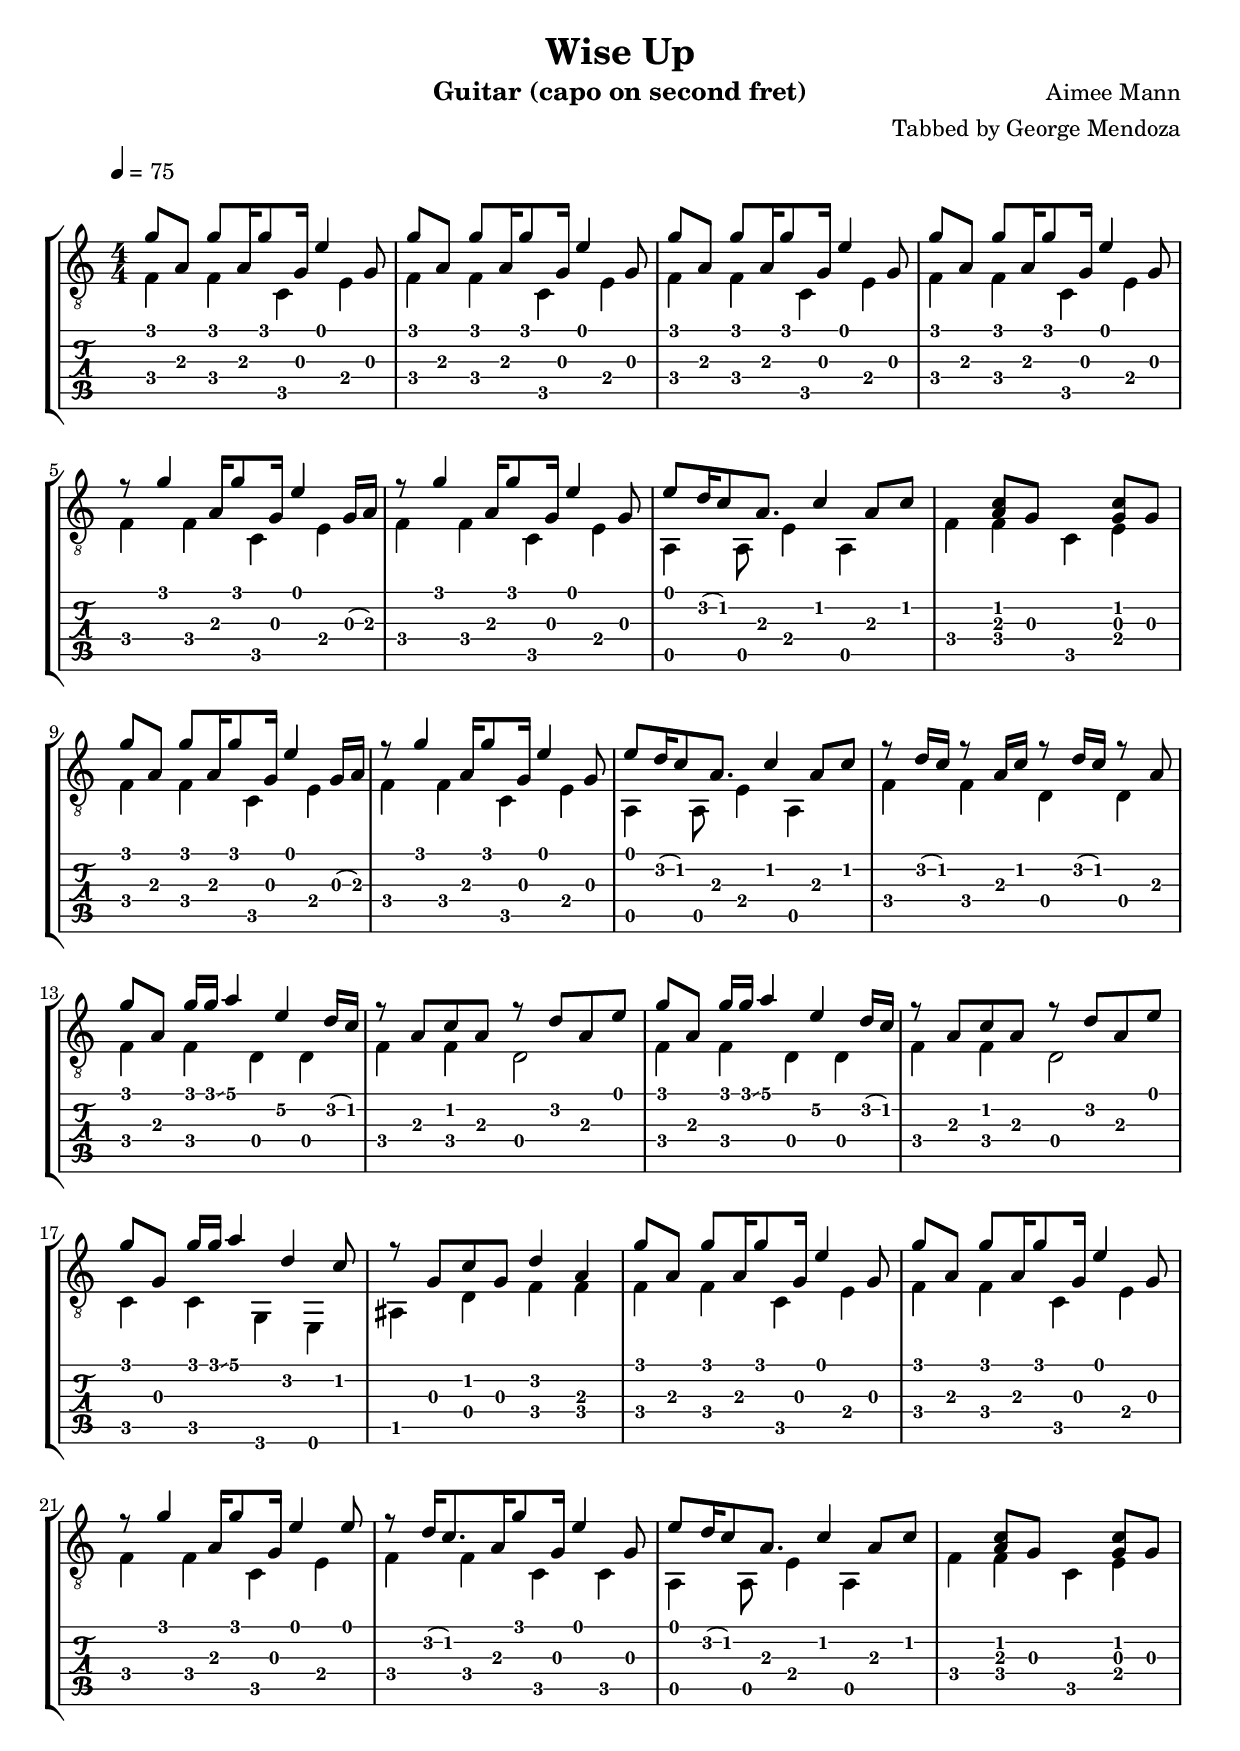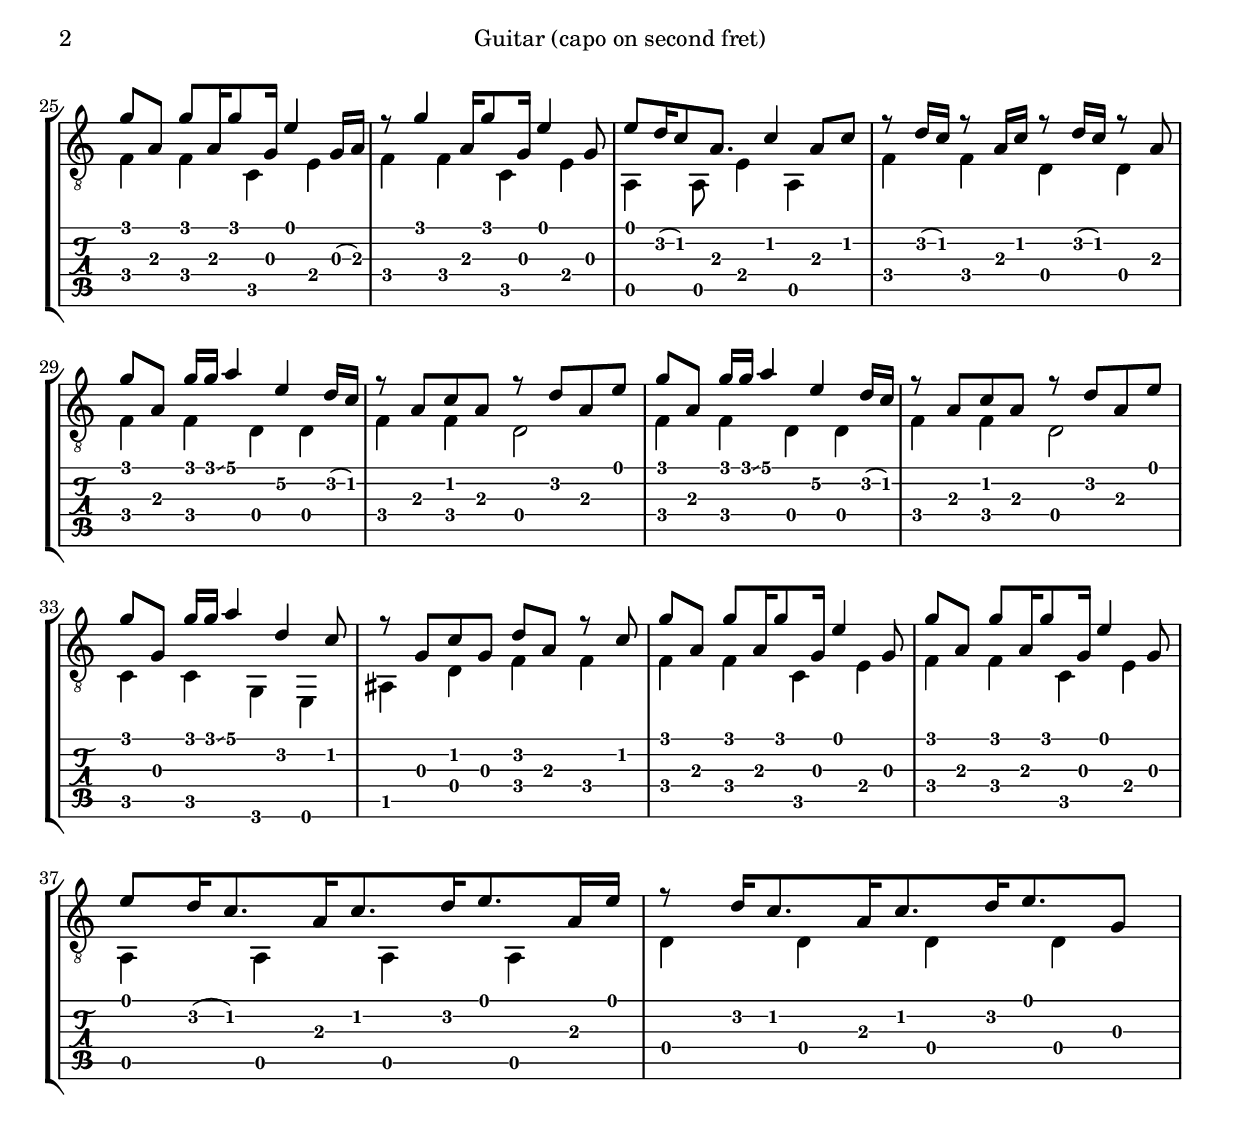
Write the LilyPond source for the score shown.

\version "2.12.3"
\include "english.ly"

\paper {
 indent = #0
}

\header {
  title = "Wise Up"
  composer = "Aimee Mann"
  arranger = "Tabbed by George Mendoza"
  instrument = "Guitar (capo on second fret)"
}

%-----------------------------------------------------------------------

tBarBeforeYouSign = { r8 <d'\2>16 <c'\2>8. <a\3>16 <c'\2>8. <d'\2>16 <e'\1>8. <g\3>8  }
bBarBeforeYouSign = { <d\4>4 <d\4>4 <d\4>4 <d\4>4 }

tBarBeganIt = { \skip 4 <a\3 c'\2 >8 <g\3>8 \skip 4 <g\3 c'\2 >8 <g\3>8  }
bBarBeganIt = { <f\4>4 <f\4>4 <c\5>4 <e\4>4 }

tBarEndItThough = { r8 <d'\2>16( <c'\2>16) r8 <a\3>16 <c'\2>16 r8 <d'\2>16( <c'\2>16) r8 <a\3>8 }
bBarEndItThough = { <f\4>4 <f\4>4 <d\4>4 <d\4>4 }

tBarFDm = { r8 <a\3>8 <c'\2>8 <a\3>8 r8 <d'\2>8 <a\3>8 <e'\1>8 }
bBarFDm = { <f\4>4 <f\4>4 <d\4>2 }

tBarIntro = { <g'\1>8 <a\3>8 <g'\1>8 <a\3>16 <g'\1>8 <g\3>16 <e'\1>4 <g\3>8 }
bBarIntro = { <f\4>4 <f\4>4 <c\5>4  <e\4>4  }

tBarItsNot = { r8 <g'\1>4 <a\3>16 <g'\1>8 <g\3>16 <e'\1>4 <g\3>16( <a\3>16) }
bBarItsNot = { <f\4>4 <f\4>4 <c\5>4 <e\4>4  }

tBarItsNotGoingToStop = { <g'\1>8 <a\3>8 <g'\1>16 <g'\1>16\glissando <a'\1>4 <e'\2>4 <d'\2>16( <c'\2>16)  }
bBarItsNotGoingToStop = { <f\4>4 <f\4>4 <d\4>4 <d\4>4  }

tBarItsNotGoingToStopCCGE = { <g'\1>8 <g\3>8 <g'\1>16 <g'\1>16\glissando <a'\1>4 <d'\2>4 <c'\2>8  }
bBarItsNotGoingToStopCCGE = { <c\5>4 <c\5>4 <g,\6>4 <e,\6>4  }

tBarPrepareAList = { <e'\1>8 <d'\2>16( <c'\2>8.) <a\3>16 <c'\2>8. <d'\2>16 <e'\1>8. <a\3>16 <e'\1>16 }
bBarPrepareAList = { <a,\5>4 <a,\5>4 <a,\5>4 <a,\5>4 }

tBarTheresACure = { r8 <d'\2>16( <c'\2>8.) <a\3>16 <g'\1>8 <g\3>16 <e'\1>4 <g\3>8   }
bBarTheresACure = { <f\4>4 <f\4>4 <c\5>4 <c\5>4  }

tBarTilYouWiseUp = { r8 <g\3>8 <c'\2>8 <g\3>8 <d'\2>4 <a\3>4   }
bBarTilYouWiseUp = { <as,\5>4 <d\4>4 <f\4>4 <f\4>4   }

tBarTilYouWiseUpFour = { r8 <g\3>8 <c'\2>8 <g\3>8 <d'\2>8 <a\3>8 r8 <c'\2>8 }
bBarTilYouWiseUpFour = { <as,\5>4 <d\4>4 <f\4>4 <f\4>4   }

tBarWhatYouThought = { r8 <g'\1>4 <a\3>16 <g'\1>8 <g\3>16 <e'\1>4 <g\3>8 }
bBarWhatYouThought = { <f\4>4 <f\4>4 <c\5>4 <e\4>4  }

tBarWhenYouFirst = { <e'\1>8 <d'\2>16( <c'\2>8) <a\3>8. <c'\2>4 <a\3>8 <c'\2>8 }
bBarWhenYouFirst = { <a,\5>4 <a,\5>8 <e\4>4 <a,\5>4 \skip 8  }

tBarYouGot = { <g'\1>8 <a\3>8 <g'\1>8 <a\3>16 <g'\1>8 <g\3>16 <e'\1>4 <g\3>16( <a\3>16) }
bBarYouGot = { <f\4>4 <f\4>4 <c\5>4 <e\4>4  }

tBarYoureSure = { r8 <g'\1>4 <a\3>16 <g'\1>8 <g\3>16 <e'\1>4 <e'\1>8  }
bBarYoureSure = { <f\4>4 <f\4>4 <c\5>4 <e\4>4 }

%-----------------------------------------------------------------------

tIntro = { \tBarIntro \tBarIntro \tBarIntro \tBarIntro \break }
bIntro = { \bBarIntro \bBarIntro \bBarIntro \bBarIntro \break }

tVerseOneLineOne = { \tBarItsNot \tBarWhatYouThought \tBarWhenYouFirst \tBarBeganIt \break }
bVerseOneLineOne = { \bBarItsNot \bBarWhatYouThought \bBarWhenYouFirst \bBarBeganIt \break }

tVerseOneLineTwo = { \tBarYouGot \tBarWhatYouThought \tBarWhenYouFirst \tBarEndItThough \break }
bVerseOneLineTwo = { \bBarYouGot \bBarWhatYouThought \bBarWhenYouFirst \bBarEndItThough \break }

tVerseTwoLineOne = { \tBarYoureSure \tBarTheresACure \tBarWhenYouFirst \tBarBeganIt \break }
bVerseTwoLineOne = { \bBarYoureSure \bBarTheresACure \bBarWhenYouFirst \bBarBeganIt \break }

tChorusOneLineOne = { \tBarItsNotGoingToStop \tBarFDm \tBarItsNotGoingToStop \tBarFDm  \break }
bChorusOneLineOne = { \bBarItsNotGoingToStop \bBarFDm \bBarItsNotGoingToStop \bBarFDm  \break }

tChorusOneLineTwo = { \tBarItsNotGoingToStopCCGE \tBarTilYouWiseUp \tBarIntro \tBarIntro \break }
bChorusOneLineTwo = { \bBarItsNotGoingToStopCCGE \bBarTilYouWiseUp \bBarIntro \bBarIntro \break  }

tChorusTwoLineTwo = { \tBarItsNotGoingToStopCCGE \tBarTilYouWiseUpFour \tBarIntro \tBarIntro \break }
bChorusTwoLineTwo = { \bBarItsNotGoingToStopCCGE \bBarTilYouWiseUpFour \bBarIntro \bBarIntro \break }

tBridge = { \tBarPrepareAList \tBarBeforeYouSign \break }
bBridge = { \bBarPrepareAList \bBarBeforeYouSign \break }

%-----------------------------------------------------------------------

treble = {
  \transposition d''
  \tIntro

  \tVerseOneLineOne
  \tVerseOneLineTwo

  \tChorusOneLineOne
  \tChorusOneLineTwo

  \tVerseTwoLineOne
  \tVerseOneLineTwo

  \tChorusOneLineOne
  \tChorusTwoLineTwo

  \tBridge
}

bass = {
  \transposition d'
  \bIntro

  \bVerseOneLineOne
  \bVerseOneLineTwo

  \bChorusOneLineOne
  \bChorusOneLineTwo

  \bVerseTwoLineOne
  \bVerseOneLineTwo

  \bChorusOneLineOne
  \bChorusTwoLineTwo

  \bBridge
}

\score {
  \new StaffGroup <<
    \new Staff <<
      \tempo 4 = 75
      \clef "treble_8"
      \new Voice {
        \voiceOne
        \treble
      }
      \new Voice {
        \voiceTwo
        \bass
      }
    >>

    \new TabStaff <<
      \new TabVoice {
        \slurUp
        \treble
      }
      \new TabVoice {
        \slurUp
        \bass
      }
    >>
  >>

  \layout {
    \context { \Staff
      \override TimeSignature #'style = #'numbered
      \override StringNumber #'transparent = ##t
    }
    \context { \TabStaff
      \override TimeSignature #'style = #'numbered
    }
    \context { \Voice
      \remove Slur_engraver
    }
    \context { \TabVoice
      \remove Dots_engraver
      \remove Stem_engraver
      \remove Rest_engraver
    }
  }
}

showLastLength = R1*4 % Enable to play only last two measures
\score {
  \new Staff \with {midiInstrument = #"acoustic guitar (nylon)"} <<
    \tempo 4 = 75
    \clef "treble_8"

    \new Voice {
      \unfoldRepeats {
        \treble
      }
    }
    \new Voice {
      \unfoldRepeats {
        \bass
      }
    }
  >>

  \midi {}
}
